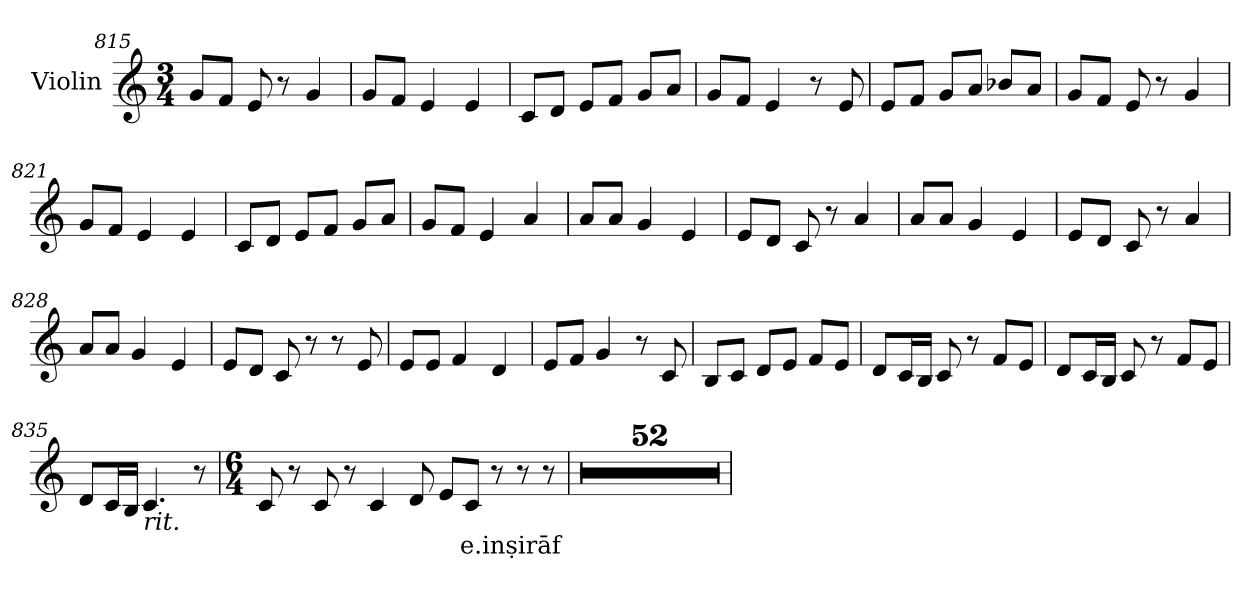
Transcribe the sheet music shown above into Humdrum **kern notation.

**kern	**text
*part1	*part1
*staff1	*staff1
*I"Violin	*
*clefG2	*
*k[]	*
*M3/4	*
=815	=815
8g/L	.
8f/J	.
8e/	.
8r	.
4g/	.
=816	=816
8g/L	.
8f/J	.
4e/	.
4e/	.
=817	=817
8c/L	.
8d/J	.
8e/L	.
8f/J	.
8g/L	.
8a/J	.
!!LO:LB:g=z
=818	=818
8g/L	.
8f/J	.
4e/	.
8r	.
8e/	.
=819	=819
8e/L	.
8f/J	.
8g/L	.
8a/J	.
8b-X/L	.
8a/J	.
=820	=820
8g/L	.
8f/J	.
8e/	.
8r	.
4g/	.
=821	=821
8g/L	.
8f/J	.
4e/	.
4e/	.
=822	=822
8c/L	.
8d/J	.
8e/L	.
8f/J	.
8g/L	.
8a/J	.
=823	=823
8g/L	.
8f/J	.
4e/	.
4a/	.
!!LO:LB:g=z
=824	=824
8a/L	.
8a/J	.
4g/	.
4e/	.
=825	=825
8e/L	.
8d/J	.
8c/	.
8r	.
4a/	.
=826	=826
8a/L	.
8a/J	.
4g/	.
4e/	.
=827	=827
8e/L	.
8d/J	.
8c/	.
8r	.
4a/	.
=828	=828
8a/L	.
8a/J	.
4g/	.
4e/	.
=829	=829
8e/L	.
8d/J	.
8c/	.
8r	.
8r	.
8e/	.
!!LO:PB:g=z
=830	=830
8e/L	.
8e/J	.
4f/	.
4d/	.
=831	=831
8e/L	.
8f/J	.
4g/	.
8r	.
8c/	.
=832	=832
8B/L	.
8c/J	.
8d/L	.
8e/J	.
8f/L	.
8e/J	.
=833	=833
8d/L	.
16c/L	.
16B/JJ	.
8c/	.
8r	.
8f/L	.
8e/J	.
=834	=834
8d/L	.
16c/L	.
16B/JJ	.
8c/	.
8r	.
8f/L	.
8e/J	.
=835	=835
8d/L	.
16c/L	.
16B/JJ	.
!LO:TX:b:i:t=rit.	!
4.c/	.
8r	.
!!LO:PB:g=z
=836	=836
*M6/4	*
*MM70	*
8c/	.
8r	.
8c/	.
8r	.
4c/	.
8d/	.
8e/L	.
!	!LO:LY:b
8c/J	e.inṣirāf
8r	.
8r	.
8r	.
=837	=837
1.r	.
=838	=838
1.r	.
=839	=839
1.r	.
=840	=840
1.r	.
=841	=841
1.r	.
!!LO:LB:g=z
=842	=842
1.r	.
=843	=843
1.r	.
=844	=844
1.r	.
=845	=845
1.r	.
=846	=846
1.r	.
=847	=847
1.r	.
=848	=848
1.r	.
=849	=849
1.r	.
!!LO:LB:g=z
=850	=850
1.r	.
=851	=851
1.r	.
=852	=852
1.r	.
=853	=853
1.r	.
=854	=854
1.r	.
=855	=855
1.r	.
=856	=856
1.r	.
=857	=857
1.r	.
!!LO:LB:g=z
=858	=858
1.r	.
=859	=859
1.r	.
=860	=860
1.r	.
=861	=861
1.r	.
=862	=862
1.r	.
=863	=863
1.r	.
=864	=864
1.r	.
=865	=865
1.r	.
!!LO:LB:g=z
=866	=866
1.r	.
=867	=867
1.r	.
=868	=868
1.r	.
=869	=869
1.r	.
=870	=870
1.r	.
=871	=871
1.r	.
=872	=872
1.r	.
=873	=873
1.r	.
!!LO:LB:g=z
=874	=874
1.r	.
=875	=875
1.r	.
=876	=876
1.r	.
=877	=877
1.r	.
=878	=878
1.r	.
=879	=879
1.r	.
=880	=880
1.r	.
=881	=881
1.r	.
!!LO:LB:g=z
=882	=882
1.r	.
=883	=883
1.r	.
=884	=884
1.r	.
=885	=885
1.r	.
=886	=886
1.r	.
=887	=887
1.r	.
=888	=888
1.r	.
=	=
*-	*-
